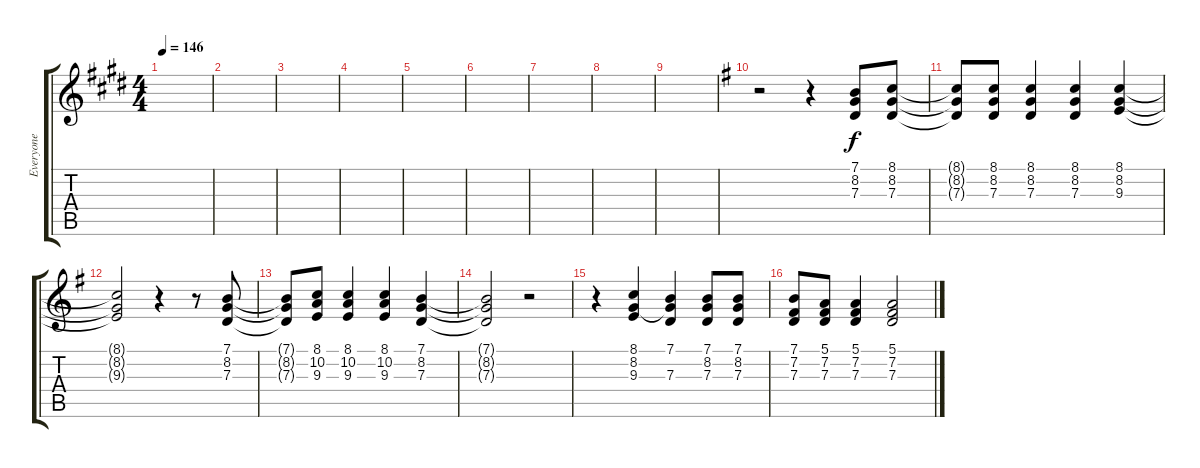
\track ("Everyone" "Everyone") {instrument flute}
\staff {score tabs}
\tuning (E4 B3 G3 D3 A2 E2) {hide}
\ts (4 4)
\tempo 146
\clef g2
\ks e
|
|
|
|
|
|
|
|
|
\ks g
r.2 r.4 (7.1 8.2 7.3).8 (8.1 8.2 7.3).8 |
(8.1{t} 8.2{t} 7.3{t}).8 (8.1 8.2 7.3).8 (8.1 8.2 7.3).4 (8.1 8.2 7.3).4 (8.1 8.2 9.3).4 |
(8.1{t} 8.2{t} 9.3{t}).2 r.4 r.8 (7.1 8.2 7.3).8 |
(7.1{t} 8.2{t} 7.3{t}).8 (8.1 10.2 9.3).8 (8.1 10.2 9.3).4 (8.1 10.2 9.3).4 (7.1 8.2 7.3).4 |
(7.1{t} 8.2{t} 7.3{t}).2 r.2 |
r.4 (8.1 8.2 9.3).4 (7.1 8.2{t} 7.3).4 (7.1 8.2 7.3).8 (7.1 8.2 7.3).8 |
(7.1 7.2 7.3).8 (5.1 7.2 7.3).8 (5.1 7.2 7.3).4 (5.1 7.2 7.3).2
